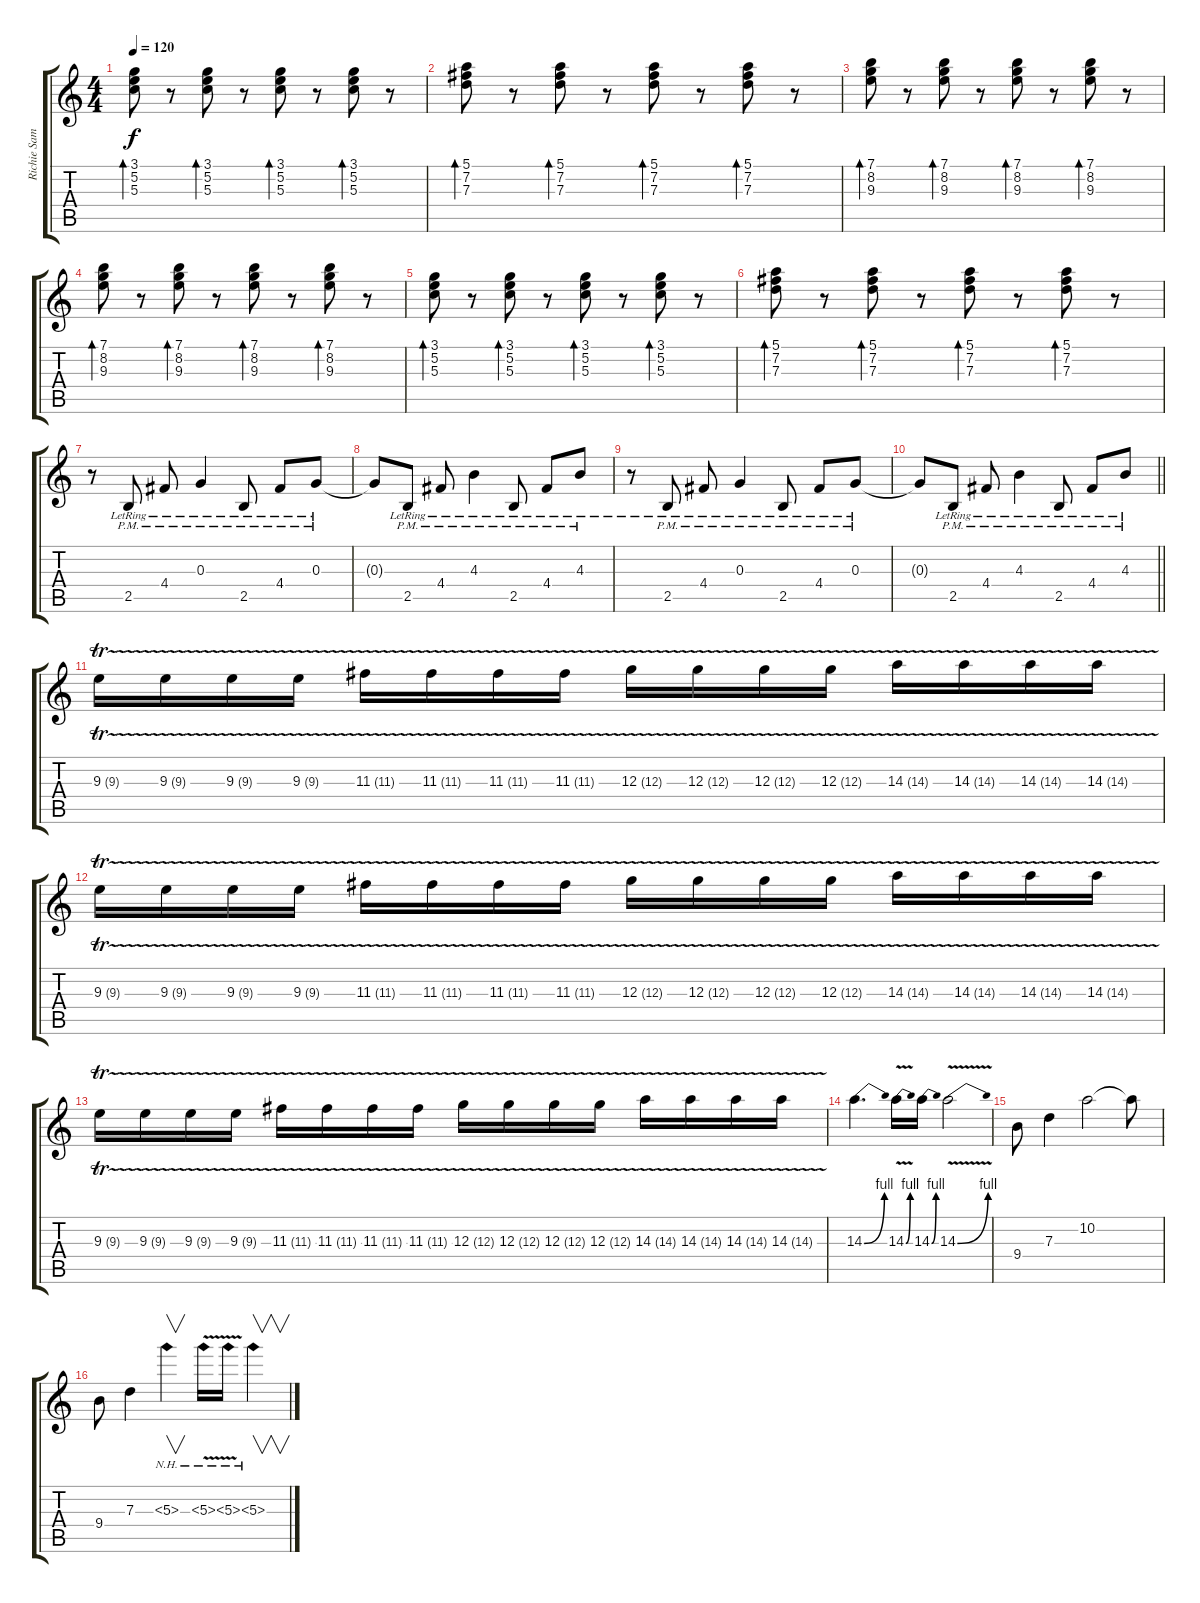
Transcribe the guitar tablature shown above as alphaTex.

\track ("Richie Sambora (Lead Guitar)" "Richie Sam") {instrument overdrivenguitar}
\staff {score tabs}
\tuning (E4 B3 G3 D3 A2 E2) {hide}
\ts (4 4)
\tempo 120
\clef g2
\ks c
(3.1 5.2 5.3).8{bd 120 dy f volume 8 instrument electricguitarclean} r.8 (3.1 5.2 5.3).8{bd 120} r.8 (3.1 5.2 5.3).8{bd 120} r.8 (3.1 5.2 5.3).8{bd 120} r.8 |
(5.1 7.2 7.3).8{bd 120 volume 5 instrument electricguitarclean} r.8 (5.1 7.2 7.3).8{bd 120} r.8 (5.1 7.2 7.3).8{bd 120} r.8 (5.1 7.2 7.3).8{bd 120} r.8 |
(7.1 8.2 9.3).8{bd 120 volume 5 instrument electricguitarclean} r.8 (7.1 8.2 9.3).8{bd 120} r.8 (7.1 8.2 9.3).8{bd 120} r.8 (7.1 8.2 9.3).8{bd 120} r.8 |
(7.1 8.2 9.3).8{bd 120 instrument electricguitarclean} r.8 (7.1 8.2 9.3).8{bd 120} r.8 (7.1 8.2 9.3).8{bd 120} r.8 (7.1 8.2 9.3).8{bd 120} r.8 |
(3.1 5.2 5.3).8{bd 120 instrument electricguitarclean} r.8 (3.1 5.2 5.3).8{bd 120} r.8 (3.1 5.2 5.3).8{bd 120} r.8 (3.1 5.2 5.3).8{bd 120} r.8 |
(5.1 7.2 7.3).8{bd 120 instrument electricguitarclean} r.8 (5.1 7.2 7.3).8{bd 120} r.8 (5.1 7.2 7.3).8{bd 120} r.8 (5.1 7.2 7.3).8{bd 120} r.8 |
r.8 2.5{pm lr}.8{volume 12 instrument overdrivenguitar} 4.4{pm lr}.8 0.3{pm lr}.4 2.5{pm lr}.8 4.4{pm lr}.8 0.3{pm lr}.8 |
0.3{t}.8 2.5{pm lr}.8 4.4{pm lr}.8 4.3{pm lr}.4 2.5{pm lr}.8 4.4{pm lr}.8 4.3{pm lr}.8 |
r.8 2.5{pm lr}.8 4.4{pm lr}.8 0.3{pm lr}.4 2.5{pm lr}.8 4.4{pm lr}.8 0.3{pm lr}.8 |
\barLineRight lightlight
0.3{t}.8 2.5{pm lr}.8 4.4{pm lr}.8 4.3{pm lr}.4 2.5{pm lr}.8 4.4{pm lr}.8 4.3{pm lr}.8 |
9.3{tr (9 64)}.16{volume 16 instrument overdrivenguitar} 9.3{tr (9 64)}.16 9.3{tr (9 32)}.16 9.3{tr (9 32)}.16 11.3{tr (11 32)}.16 11.3{tr (11 64)}.16 11.3{tr (11 64)}.16 11.3{tr (11 64)}.16 12.3{tr (12 64)}.16 12.3{tr (12 64)}.16 12.3{tr (12 64)}.16 12.3{tr (12 64)}.16 14.3{tr (14 64)}.16 14.3{tr (14 64)}.16 14.3{tr (14 64)}.16 14.3{tr (14 64)}.16 |
9.3{tr (9 64)}.16{volume 16 instrument overdrivenguitar} 9.3{tr (9 64)}.16 9.3{tr (9 32)}.16 9.3{tr (9 32)}.16 11.3{tr (11 32)}.16 11.3{tr (11 64)}.16 11.3{tr (11 64)}.16 11.3{tr (11 64)}.16 12.3{tr (12 64)}.16 12.3{tr (12 64)}.16 12.3{tr (12 64)}.16 12.3{tr (12 64)}.16 14.3{tr (14 64)}.16 14.3{tr (14 64)}.16 14.3{tr (14 64)}.16 14.3{tr (14 64)}.16 |
9.3{tr (9 64)}.16{volume 16 instrument overdrivenguitar} 9.3{tr (9 64)}.16 9.3{tr (9 32)}.16 9.3{tr (9 32)}.16 11.3{tr (11 32)}.16 11.3{tr (11 64)}.16 11.3{tr (11 64)}.16 11.3{tr (11 64)}.16 12.3{tr (12 64)}.16 12.3{tr (12 64)}.16 12.3{tr (12 64)}.16 12.3{tr (12 64)}.16 14.3{tr (14 64)}.16 14.3{tr (14 64)}.16 14.3{tr (14 64)}.16 14.3{tr (14 64)}.16 |
14.3{be (bend 0 0 60 4)}.4{d} 14.3{be (bend 0 0 60 4) v}.16 14.3{be (bend 0 0 60 4)}.16 14.3{be (bend 0 0 60 4) v}.2 |
9.4.8 7.3.4 10.2.2 10.2{t}.8 |
9.4.8 7.3.4 5.3{nh}.4{v} 5.3{nh v}.16 5.3{nh v}.16 5.3{nh}.4{v}
